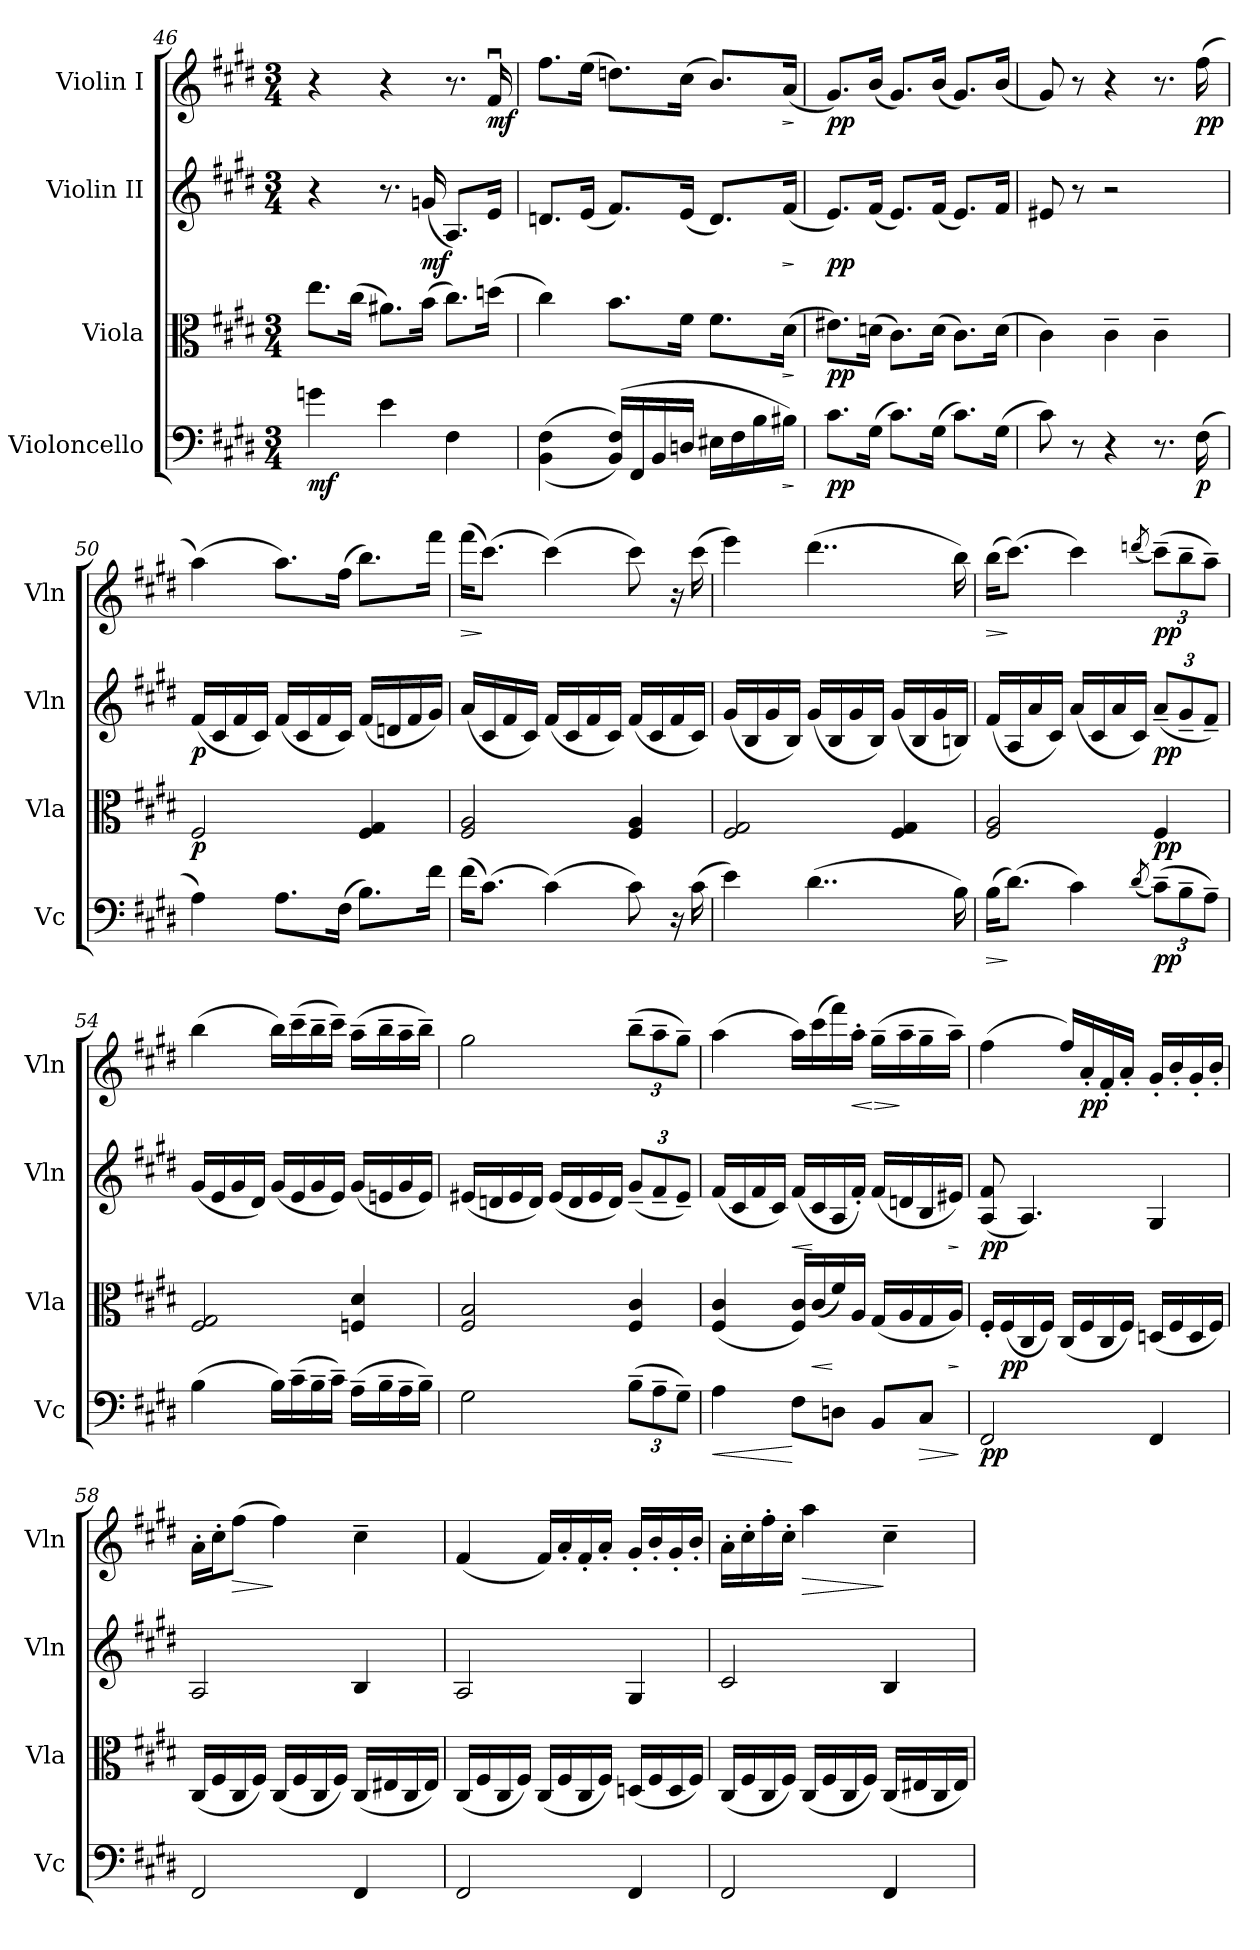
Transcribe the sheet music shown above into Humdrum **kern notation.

**kern	**dynam	**kern	**dynam	**kern	**dynam	**kern	**dynam
*part4	*part4	*part3	*part3	*part2	*part2	*part1	*part1
*staff4	*staff4	*staff3	*staff3	*staff2	*staff2	*staff1	*staff1
*I"Violoncello	*	*I"Viola	*	*I"Violin II	*	*I"Violin I	*
*I'Vc	*	*I'Vla	*	*I'Vln	*	*I'Vln	*
*clefF4	*	*clefC3	*	*clefG2	*	*clefG2	*
*k[f#c#g#d#]	*	*k[f#c#g#d#]	*	*k[f#c#g#d#]	*	*k[f#c#g#d#]	*
*M3/4	*	*M3/4	*	*M3/4	*	*M3/4	*
=46	=46	=46	=46	=46	=46	=46	=46
!	!LO:DY:b	!	!	!	!	!	!
4gn\	mf	8.ee\L	.	4r	.	4r	.
.	.	(16cc#\Jk	.	.	.	.	.
4e\	.	8.a#X\L)	.	8.r	.	4r	.
!	!	!	!	!	!LO:DY:b	!	!
.	.	(16b\Jk	.	(16gn/	mf	.	.
4F#\	.	8.cc#\L)	.	8.A/L)	.	8.r	.
!	!	!	!	!	!	!	!LO:DY:b
.	.	(16ddn\Jk	.	16e/Jk	.	16f#u/	mf
=47	=47	=47	=47	=47	=47	=47	=47
((4BB\ 4F#\	.	4cc#\)	.	8.dn/L	.	8.ff#\L	.
.	.	.	.	(16e/Jk	.	(16ee\Jk	.
(16BB/ 16F#/LL))	.	8.b\L	.	8.f#/L)	.	8.ddn\L)	.
16FF#/	.	.	.	.	.	.	.
16BB/	.	.	.	.	.	.	.
16Dn/JJ	.	16f#\Jk	.	(16e/Jk	.	(16cc#\Jk	.
16E#X\LL	.	8.f#\L	.	8.d/L)	.	8.b/L)	.
16F#\	.	.	.	.	.	.	.
16B\	.	.	.	.	.	.	.
!	!LO:HP:b	!	!LO:HP:b	!	!LO:HP:b	!	!LO:HP:b
16B#X\JJ)	>	(16d#\Jk	>	(16f#/Jk	>	(16a/Jk	>
.	]	.	]	.	]	.	]
!!LO:LB:g=z
=48	=48	=48	=48	=48	=48	=48	=48
!	!LO:DY:b	!	!LO:DY:b	!	!LO:DY:b	!	!LO:DY:b
8.c#\L	pp	8.e#X\L)	pp	8.e/L)	pp	8.g#/L)	pp
(16G#\Jk	.	(16dn\Jk	.	(16f#/Jk	.	(16b/Jk	.
8.c#\L)	.	8.c#\L)	.	8.e/L)	.	8.g#/L)	.
(16G#\Jk	.	(16d\Jk	.	(16f#/Jk	.	(16b/Jk	.
8.c#\L)	.	8.c#\L)	.	8.e/L)	.	8.g#/L)	.
(16G#\Jk	.	(16d\Jk	.	16f#/Jk	.	(16b/Jk	.
=49	=49	=49	=49	=49	=49	=49	=49
8c#\)	.	4c#\)	.	8e#X/	.	8g#/)	.
8r	.	.	.	8r	.	8r	.
4r	.	4c#~\	.	2r	.	4r	.
8.r	.	4c#~\	.	.	.	8.r	.
!	!LO:DY:b	!	!	!	!	!	!LO:DY:b
(16F#\	p	.	.	.	.	(16ff#\	pp
=50	=50	=50	=50	=50	=50	=50	=50
!	!	!	!LO:DY:b	!	!LO:DY:b	!	!
4A\)	.	2F#/	p	(16f#/LL	p	(4aa\)	.
.	.	.	.	16c#/	.	.	.
.	.	.	.	16f#/	.	.	.
.	.	.	.	16c#/JJ)	.	.	.
8.A\L	.	.	.	(16f#/LL	.	8.aa\L)	.
.	.	.	.	16c#/	.	.	.
.	.	.	.	16f#/	.	.	.
(16F#\Jk	.	.	.	16c#/JJ)	.	(16ff#\Jk	.
8.B\L)	.	4F#/ 4G#/	.	(16f#/LL	.	8.bb\L)	.
.	.	.	.	16dn/	.	.	.
.	.	.	.	16f#/	.	.	.
16f#\Jk	.	.	.	16g#/JJ)	.	16fff#\Jk	.
=51	=51	=51	=51	=51	=51	=51	=51
!	!	!	!	!	!	!	!LO:HP:b
(16f#\KL	.	2F#/ 2A/	.	(16a/LL	.	(16fff#\KL	>
(8.c#\J)	.	.	.	16c#/	.	(8.ccc#\J)	]
.	.	.	.	16f#/	.	.	.
.	.	.	.	16c#/JJ)	.	.	.
(4c#\)	.	.	.	(16f#/LL	.	(4ccc#\)	.
.	.	.	.	16c#/	.	.	.
.	.	.	.	16f#/	.	.	.
.	.	.	.	16c#/JJ)	.	.	.
8c#\)	.	4F#/ 4A/	.	(16f#/LL	.	8ccc#\)	.
.	.	.	.	16c#/	.	.	.
16r	.	.	.	16f#/	.	16r	.
(16c#\	.	.	.	16c#/JJ)	.	(16ccc#\	.
!!LO:PB:g=z
=52	=52	=52	=52	=52	=52	=52	=52
4e\)	.	2F#/ 2G#/	.	(16g#/LL	.	4eee\)	.
.	.	.	.	16B/	.	.	.
.	.	.	.	16g#/	.	.	.
.	.	.	.	16B/JJ)	.	.	.
(4..d#\	.	.	.	(16g#/LL	.	(4..ddd#\	.
.	.	.	.	16B/	.	.	.
.	.	.	.	16g#/	.	.	.
.	.	.	.	16B/JJ)	.	.	.
.	.	4F#/ 4G#/	.	(16g#/LL	.	.	.
.	.	.	.	16B/	.	.	.
.	.	.	.	16g#/	.	.	.
16B\)	.	.	.	16Bn/JJ)	.	16bb\)	.
=53	=53	=53	=53	=53	=53	=53	=53
!	!LO:HP:b	!	!	!	!	!	!LO:HP:b
(16B\KL	>	2F#/ 2A/	.	(16f#/LL	.	(16bb\KL	>
(8.d#\J)	]	.	.	16A/	.	(8.ccc#\J)	]
.	.	.	.	16a/	.	.	.
.	.	.	.	16c#/JJ)	.	.	.
4c#\)	.	.	.	(16a/LL	.	4ccc#\)	.
.	.	.	.	16c#/	.	.	.
.	.	.	.	16a/	.	.	.
.	.	.	.	16c#/JJ)	.	.	.
(8qd#/	.	.	.	.	.	(8qdddn/	.
*Xbrackettup	*	*	*	*Xbrackettup	*	*Xbrackettup	*
!	!LO:DY:b	!	!LO:DY:b	!	!LO:DY:b	!	!LO:DY:b
(12c#~\L)	pp	4F#/	pp	(12a~/L	pp	(12ccc#~\L)	pp
12B~\	.	.	.	12g#~/	.	12bb~\	.
12A~\J)	.	.	.	12f#~/J)	.	12aa~\J)	.
=54	=54	=54	=54	=54	=54	=54	=54
(4B\	.	2F#/ 2G#/	.	(16g#/LL	.	(4bb\	.
.	.	.	.	16e/	.	.	.
.	.	.	.	16g#/	.	.	.
.	.	.	.	16d#/JJ)	.	.	.
16B\LL)	.	.	.	(16g#/LL	.	16bb\LL)	.
(16c#~\	.	.	.	16e/	.	(16ccc#~\	.
16B~\	.	.	.	16g#/	.	16bb~\	.
16c#~\JJ)	.	.	.	16e/JJ)	.	16ccc#~\JJ)	.
(16A~\LL	.	4Fn/ 4d#/	.	(16g#/LL	.	(16aa~\LL	.
16B~\	.	.	.	16en/	.	16bb~\	.
16A~\	.	.	.	16g#/	.	16aa~\	.
16B~\JJ)	.	.	.	16e/JJ)	.	16bb~\JJ)	.
!!LO:LB:g=z
=55	=55	=55	=55	=55	=55	=55	=55
2G#\	.	2F#/ 2B/	.	(16e#X/LL	.	2gg#\	.
.	.	.	.	16dn/	.	.	.
.	.	.	.	16e#/	.	.	.
.	.	.	.	16d/JJ)	.	.	.
.	.	.	.	(16e#/LL	.	.	.
.	.	.	.	16d/	.	.	.
.	.	.	.	16e#/	.	.	.
.	.	.	.	16d/JJ)	.	.	.
(12B~\L	.	4F#/ 4c#/	.	(12g#~/L	.	(12bb~\L	.
12A~\	.	.	.	12f#~/	.	12aa~\	.
12G#~\J)	.	.	.	12e#~/J)	.	12gg#~\J)	.
=56	=56	=56	=56	=56	=56	=56	=56
!	!LO:HP:b	!	!	!	!	!	!
4A\	<	(4F#/ 4c#/	.	(16f#/LL	.	(4aa\	.
.	.	.	.	16c#/	.	.	.
.	.	.	.	16f#/	.	.	.
.	.	.	.	16c#/JJ)	.	.	.
!	!	!	!	!	!LO:HP:b	!	!
8F#\L	[	16F#/ 16c#/LL)	.	(16f#/LL	<	16aa\LL)	.
!	!	!	!LO:HP:b	!	!	!	!
.	.	(16c#/	<	16c#/	[	(16ccc#\	.
8Dn\J	.	16f#/)	[	16A/	.	16fff#\)	.
!	!	!	!	!	!	!	!LO:HP:b
.	.	16A/JJ	.	16f#'/JJ)	.	16aa'\JJ	<
!	!	!	!	!	!	!	!LO:HP:n=1:b
8BB/L	.	(16G#/LL	.	(16f#/LL	.	(16gg#~\LL	[ >
.	.	16A/	.	16dn/	.	16aa~\	]
!	!LO:HP:b	!	!	!	!	!	!
8C#/J	>	16G#/	.	16B/	.	16gg#~\	.
!	!	!	!LO:HP:b	!	!LO:HP:b	!	!
.	.	16A/JJ)	>	16e#X/JJ)	>	16aa~\JJ)	.
.	]	.	]	.	]	.	.
=57	=57	=57	=57	=57	=57	=57	=57
!	!LO:DY:b	!	!	!	!LO:DY:b	!	!
2FF#/	pp	16F#'/LL	.	(8A/ 8f#/	pp	(4ff#\	.
!	!	!	!LO:DY:b	!	!	!	!
.	.	(16F#/	pp	.	.	.	.
.	.	16C#/	.	4.A/)	.	.	.
.	.	16F#/JJ)	.	.	.	.	.
.	.	(16C#/LL	.	.	.	16ff#/LL)	.
!	!	!	!	!	!	!	!LO:DY:b
.	.	16F#/	.	.	.	16a'/	pp
.	.	16C#/	.	.	.	16f#'/	.
.	.	16F#/JJ)	.	.	.	16a'/JJ	.
4FF#/	.	(16Dn/LL	.	4G#/	.	16g#'/LL	.
.	.	16F#/	.	.	.	16b'/	.
.	.	16D/	.	.	.	16g#'/	.
.	.	16F#/JJ)	.	.	.	16b'/JJ	.
!!LO:LB:g=z
=58	=58	=58	=58	=58	=58	=58	=58
2FF#/	.	(16C#/LL	.	2A/	.	16a'\LL	.
.	.	16F#/	.	.	.	16cc#'\J	.
!	!	!	!	!	!	!	!LO:HP:b
.	.	16C#/	.	.	.	(8ff#\J	>
.	.	16F#/JJ)	.	.	.	.	.
.	.	(16C#/LL	.	.	.	4ff#\)	]
.	.	16F#/	.	.	.	.	.
.	.	16C#/	.	.	.	.	.
.	.	16F#/JJ)	.	.	.	.	.
4FF#/	.	(16C#/LL	.	4B/	.	4cc#~\	.
.	.	16E#X/	.	.	.	.	.
.	.	16C#/	.	.	.	.	.
.	.	16E#/JJ)	.	.	.	.	.
=59	=59	=59	=59	=59	=59	=59	=59
2FF#/	.	(16C#/LL	.	2A/	.	(4f#/	.
.	.	16F#/	.	.	.	.	.
.	.	16C#/	.	.	.	.	.
.	.	16F#/JJ)	.	.	.	.	.
.	.	(16C#/LL	.	.	.	16f#/LL)	.
.	.	16F#/	.	.	.	16a'/	.
.	.	16C#/	.	.	.	16f#'/	.
.	.	16F#/JJ)	.	.	.	16a'/JJ	.
4FF#/	.	(16Dn/LL	.	4G#/	.	16g#'/LL	.
.	.	16F#/	.	.	.	16b'/	.
.	.	16D/	.	.	.	16g#'/	.
.	.	16F#/JJ)	.	.	.	16b'/JJ	.
=60	=60	=60	=60	=60	=60	=60	=60
2FF#/	.	(16C#/LL	.	2c#/	.	16a'\LL	.
.	.	16F#/	.	.	.	16cc#'\	.
.	.	16C#/	.	.	.	16ff#'\	.
.	.	16F#/JJ)	.	.	.	16cc#'\JJ	.
!	!	!	!	!	!	!	!LO:HP:b
.	.	(16C#/LL	.	.	.	4aa\	>
.	.	16F#/	.	.	.	.	.
.	.	16C#/	.	.	.	.	.
.	.	16F#/JJ)	.	.	.	.	.
4FF#/	.	(16C#/LL	.	4B/	.	4cc#~\	]
.	.	16E#X/	.	.	.	.	.
.	.	16C#/	.	.	.	.	.
.	.	16E#/JJ)	.	.	.	.	.
=	=	=	=	=	=	=	=
*-	*-	*-	*-	*-	*-	*-	*-
